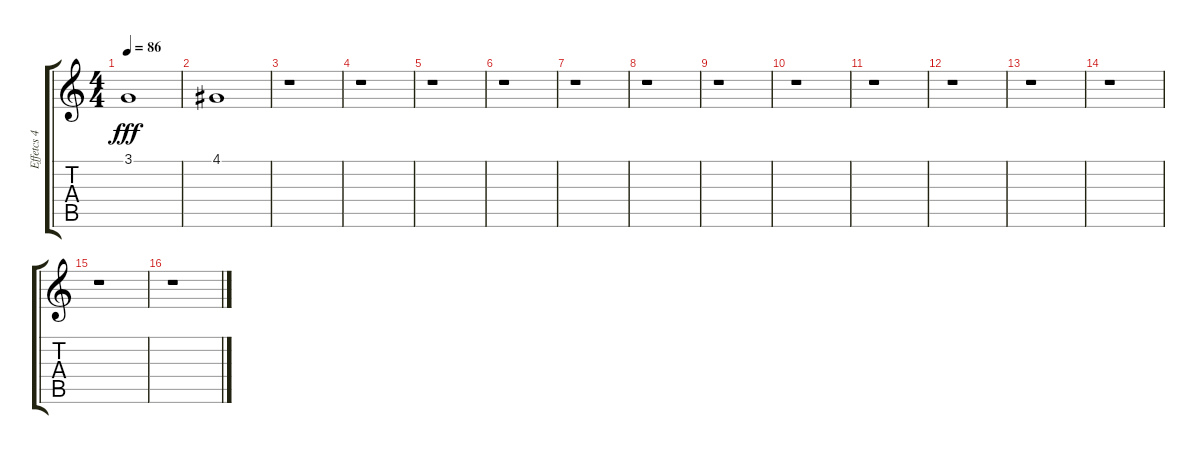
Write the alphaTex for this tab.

\track ("Effetcs 4" "Effetcs 4") {instrument pad7halo}
\staff {score tabs}
\tuning (E4 B3 G3 D3 A2 E2) {hide}
\ts (4 4)
\tempo 86
\clef g2
\ks c
3.1.1{dy fff} |
4.1.1 |
r.1 |
r.1 |
r.1 |
r.1 |
r.1 |
r.1 |
r.1 |
r.1 |
r.1 |
r.1 |
r.1 |
r.1 |
r.1 |
r.1
